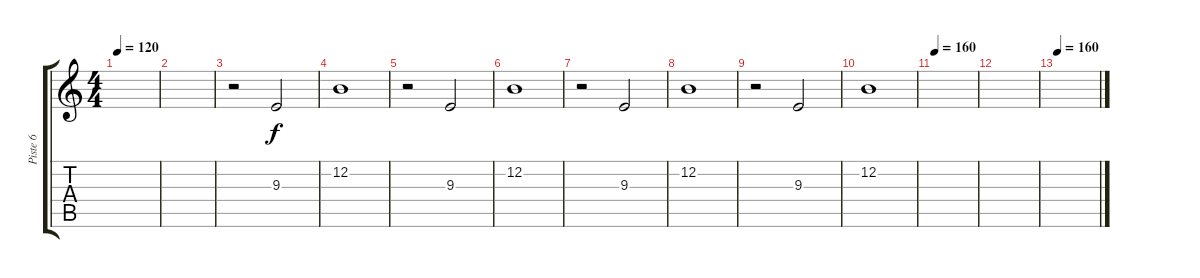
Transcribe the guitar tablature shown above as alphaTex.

\track ("Piste 6" "Piste 6") {instrument altosax}
\staff {score tabs}
\tuning (E4 B3 G3 D3 A2 E2) {hide}
\ts (4 4)
\tempo 120
\clef g2
\ks c
|
|
r.2 9.3.2 |
12.2.1 |
r.2 9.3.2 |
12.2.1 |
r.2 9.3.2 |
12.2.1 |
r.2 9.3.2 |
12.2.1 |
\tempo 160
|
|
\tempo 160
